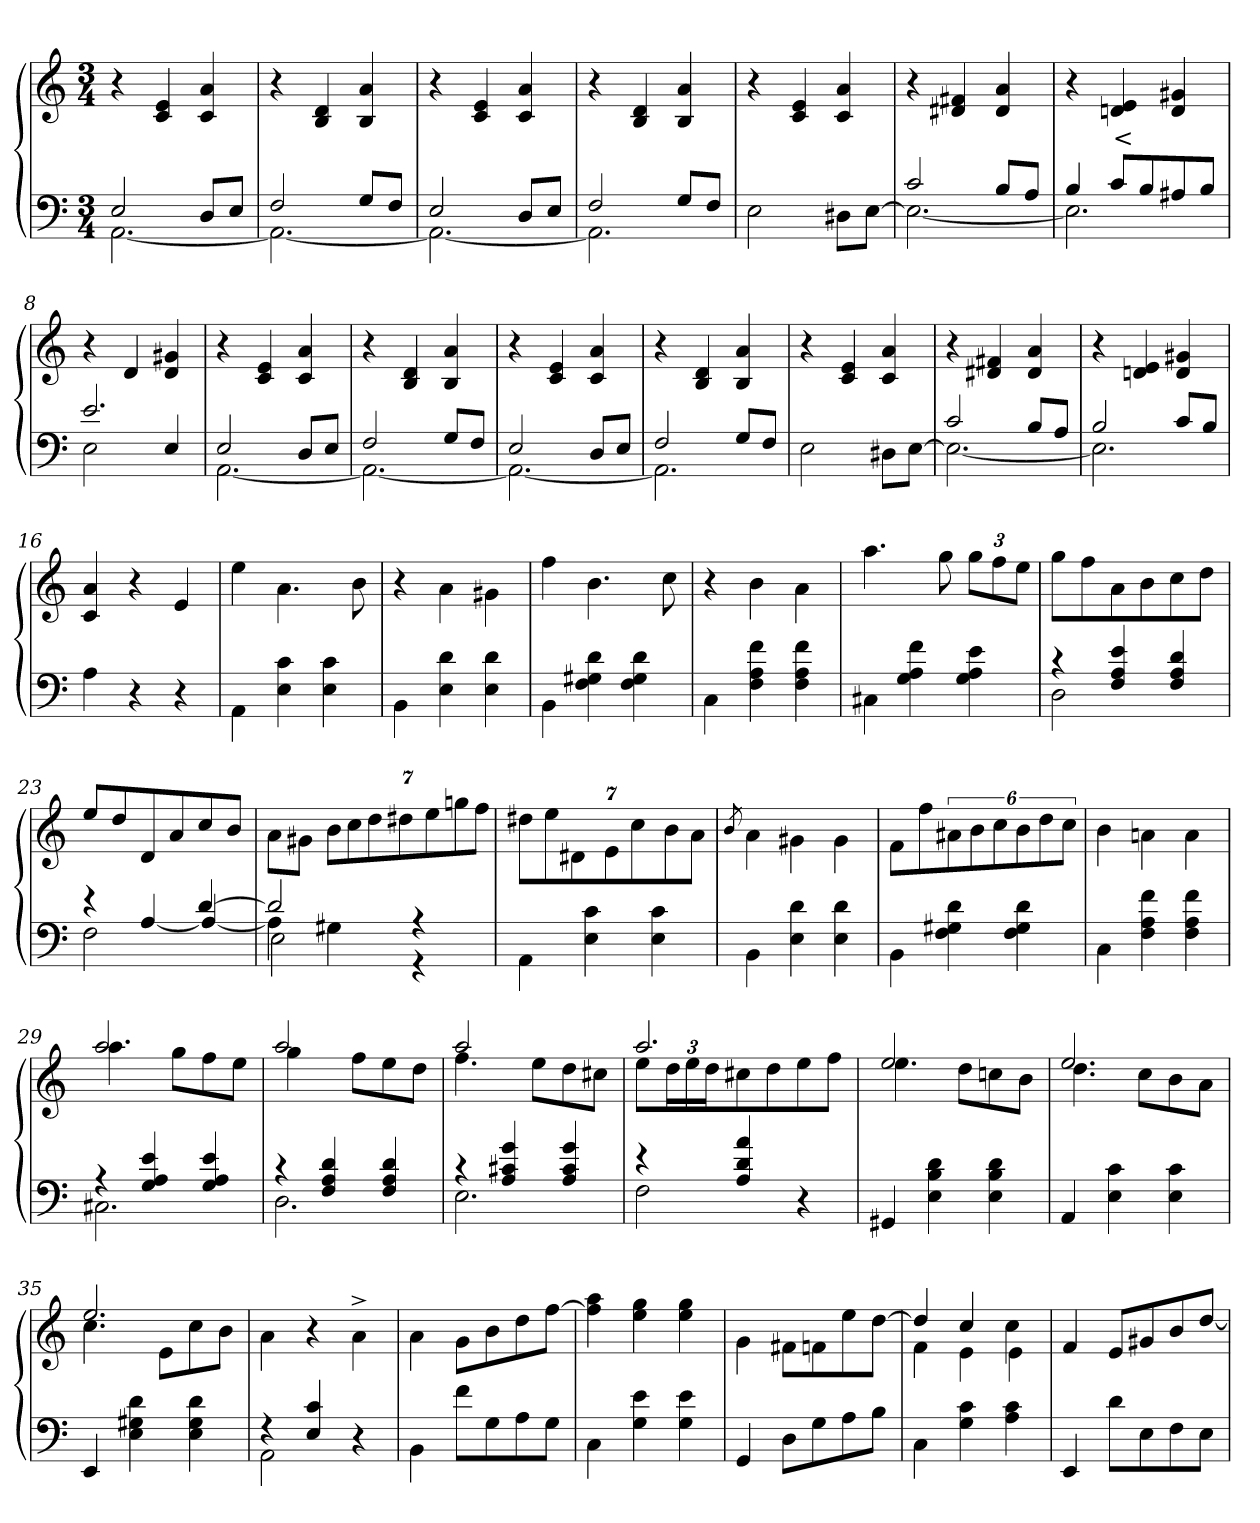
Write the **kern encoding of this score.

**kern	**kern	**text
*part2	*part1	*part1
*staff2	*staff1	*staff1
*clefF4	*clefG2	*
*k[]	*k[]	*
*M3/4	*M3/4	*
=1	=1	=1
*^	*	*
2E	[2.AA	4r	p
.	.	4e 4c	.
8DL	.	4a 4c	.
8EJ	.	.	.
=2	=2	=2	=2
2F	2.AA_	4r	.
.	.	4d 4B	.
8GL	.	4a 4B	.
8FJ	.	.	.
=3	=3	=3	=3
2E	2.AA_	4r	.
.	.	4e 4c	.
8DL	.	4a 4c	.
8EJ	.	.	.
=4	=4	=4	=4
2F	2.AA]	4r	.
.	.	4d 4B	.
8GL	.	4a 4B	.
8FJ	.	.	.
*v	*v	*	*
=5	=5	=5
2E	4r	.
.	4e 4c	.
8D#XL	4a 4c	.
[8EJ	.	.
=6	=6	=6
*^	*	*
2c	2.E_	4r	.
.	.	4f#X 4d#X	.
8BL	.	4a 4d#	.
8AJ	.	.	.
=7	=7	=7	=7
4B	2.E]	4r	.
8cL	.	4e 4dn	<
8B	.	.	.
8A#X	.	4g#X 4d	.
8BJ	.	.	.
=8	=8	=8	=8
2.e	2E	4r	.
.	.	4d	.
.	4E/	4g#X 4d	.
=9	=9	=9	=9
2E	[2.AA	4r	.
.	.	4e 4c	.
8DL	.	4a 4c	.
8EJ	.	.	.
=10	=10	=10	=10
2F	2.AA_	4r	.
.	.	4d 4B	.
8GL	.	4a 4B	.
8FJ	.	.	.
=11	=11	=11	=11
2E	2.AA_	4r	.
.	.	4e 4c	.
8DL	.	4a 4c	.
8EJ	.	.	.
=12	=12	=12	=12
2F	2.AA]	4r	.
.	.	4d 4B	.
8GL	.	4a 4B	.
8FJ	.	.	.
*v	*v	*	*
=13	=13	=13
2E	4r	.
.	4e 4c	.
8D#XL	4a 4c	.
[8EJ	.	.
=14	=14	=14
*^	*	*
2c	2.E_	4r	.
.	.	4f#X 4d#X	.
8BL	.	4a 4d#	.
8AJ	.	.	.
=15	=15	=15	=15
2B	2.E]	4r	.
.	.	4e 4dn	.
8cL	.	4g#X 4d	.
8BJ	.	.	.
*v	*v	*	*
=16	=16	=16
4A	4a 4c	.
4r	4r	.
4r	4e	.
=17	=17	=17
4AA\	4ee	.
4c 4E	4.a\	.
4c 4E	.	.
.	8b	.
=18	=18	=18
4BB\	4r	.
4d 4E	4a\	.
4d 4E	4g#X\	.
=19	=19	=19
4BB\	4ff	.
4d 4G#X 4F	4.b	.
4d 4G# 4F	.	.
.	8cc	.
=20	=20	=20
4C\	4r	.
4f 4A 4F	4b	.
4f 4A 4F	4a\	.
=21	=21	=21
4C#X\	4.aa	.
4f 4A 4G	.	.
.	8gg	.
4e 4A 4G	12ggL	.
.	12ff	.
.	12eeJ	.
=22	=22	=22
*^	*	*
4r	2D	8ggL	.
.	.	8ff	.
4e 4A 4F	.	8a	.
.	.	8b	.
4d/ 4A 4F	4ryy	8cc	.
.	.	8ddJ	.
=23	=23	=23	=23
*	*^	*	*
2ryy	4r	2F\	8eeL	.
.	.	.	8dd	.
.	[4A/	.	8d	.
.	.	.	8a	.
[4d	4A/_	4ryy	8cc	.
.	.	.	8bJ	.
=24	=24	=24	=24	=24
2d]	4A]	2E\	8a\L	.
.	.	.	8g#XJ	.
.	4G#X	.	14bL	.
.	.	.	14cc	.
.	.	.	14dd	.
.	.	.	14dd#X	.
4ryy	4r	4r	.	.
.	.	.	14ee	.
.	.	.	14ggn	.
.	.	.	14ffJ	.
*v	*v	*v	*	*
=25	=25	=25
4AA\	28%3dd#X\L	.
.	28%3ee	.
.	28%3d#	.
4c 4E	.	.
.	28%3e	.
.	28%3cc	.
4c 4E	.	.
.	28%3b	.
.	28%3aJ	.
=26	=26	=26
.	8qb/	.
4BB\	4a\	.
4d 4E	4g#X\	.
4d 4E	4g#\	.
=27	=27	=27
4BB\	8fL	.
.	8ff	.
4d 4G#X 4F	12a#X	.
.	12b	.
.	12cc	.
4d 4G# 4F	12b	.
.	12dd	.
.	12ccJ	.
=28	=28	=28
4C\	4b	.
4f 4A 4F	4an\	.
4f 4A 4F	4a\	.
=29	=29	=29
*^	*^	*
4r	2.C#X	2aa	4.aa	.
4e 4A 4G	.	.	.	.
.	.	.	8ggL	.
4e 4A 4G	.	4ryy	8ff	.
.	.	.	8eeJ	.
=30	=30	=30	=30	=30
4r	2.D	2aa	4gg	.
4d 4A 4F	.	.	8ryy	.
.	.	.	8ffL	.
4d 4A 4F	.	4ryy	8ee	.
.	.	.	8ddJ	.
=31	=31	=31	=31	=31
4r	2.E	2aa	4.ff	.
4g 4c#X 4A	.	.	.	.
.	.	.	8eeL	.
4g 4c# 4A	.	4ryy	8dd	.
.	.	.	8cc#XJ	.
=32	=32	=32	=32	=32
4r	2F	2.aa	8eeL	.
.	.	.	24ddL	.
.	.	.	24ee	.
.	.	.	24ddJ	.
4a 4d 4A	.	.	8cc#X	.
.	.	.	8dd	.
4r	4ryy	.	8ee	.
.	.	.	8ffJ	.
*v	*v	*	*	*
=33	=33	=33	=33
4GG#X	2ee	4.ee	.
4d 4B 4E	.	.	.
.	.	8ddL	.
4d 4B 4E	4ryy	8ccn	.
.	.	8bJ	.
=34	=34	=34	=34
4AA	2.ee	4.dd	.
4c 4E	.	.	.
.	.	8ccL	.
4c 4E	.	8b	.
.	.	8aJ	.
=35	=35	=35	=35
4EE	2.ee	4.cc	.
4d 4G#X 4E	.	.	.
.	.	8eL	.
4d 4G# 4E	.	8cc	.
.	.	8bJ	.
*	*v	*v	*
=36	=36	=36
*^	*	*
4r	2AA	4a\	.
4c 4E	.	4r	.
4r	4ryy	4a^>\	.
*v	*v	*	*
=37	=37	=37
4BB\	4a\	.
8fL	8gL	.
8G	8b	.
8A	8dd	.
8GJ	[8ffJ	.
=38	=38	=38
4C\	4aa 4ff]	.
4e 4G	4gg 4ee	.
4e 4G	4gg 4ee	.
=39	=39	=39
4GG	4g\	.
8DL	8f#X\L	.
8G	8fn	.
8A	8ee	.
8BJ	[8ddJ	.
=40	=40	=40
*	*^	*
4C\	4dd]	4f	.
4c 4G	4cc	4e	.
4c 4A	4cc\	4e	.
*	*v	*v	*
=41	=41	=41
4EE	4f	.
8dL	8eL	.
8E	8g#X	.
8F	8b	.
8EJ	[8ddJ	.
=	=	=
*-	*-	*-
